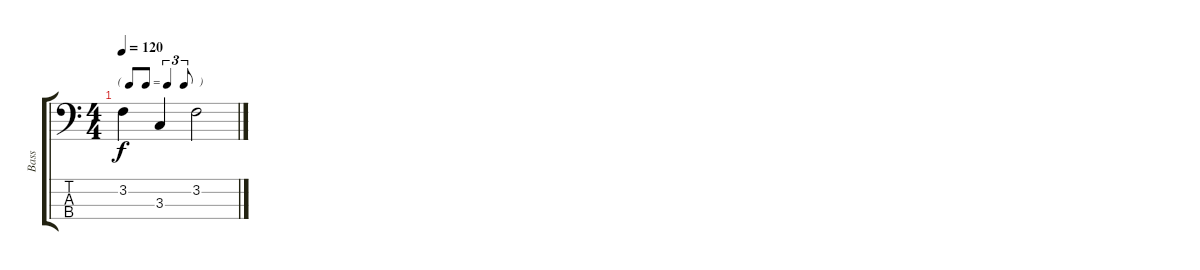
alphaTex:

\track ("Bass" "Bass") {instrument electricbassfinger}
\staff {score tabs}
\tuning (G2 D2 A1 E1) {hide}
\ts (4 4)
\tf triplet8th
\tempo 120
\clef f4
\ks c
3.2.4{dy f} 3.3.4 3.2.2
